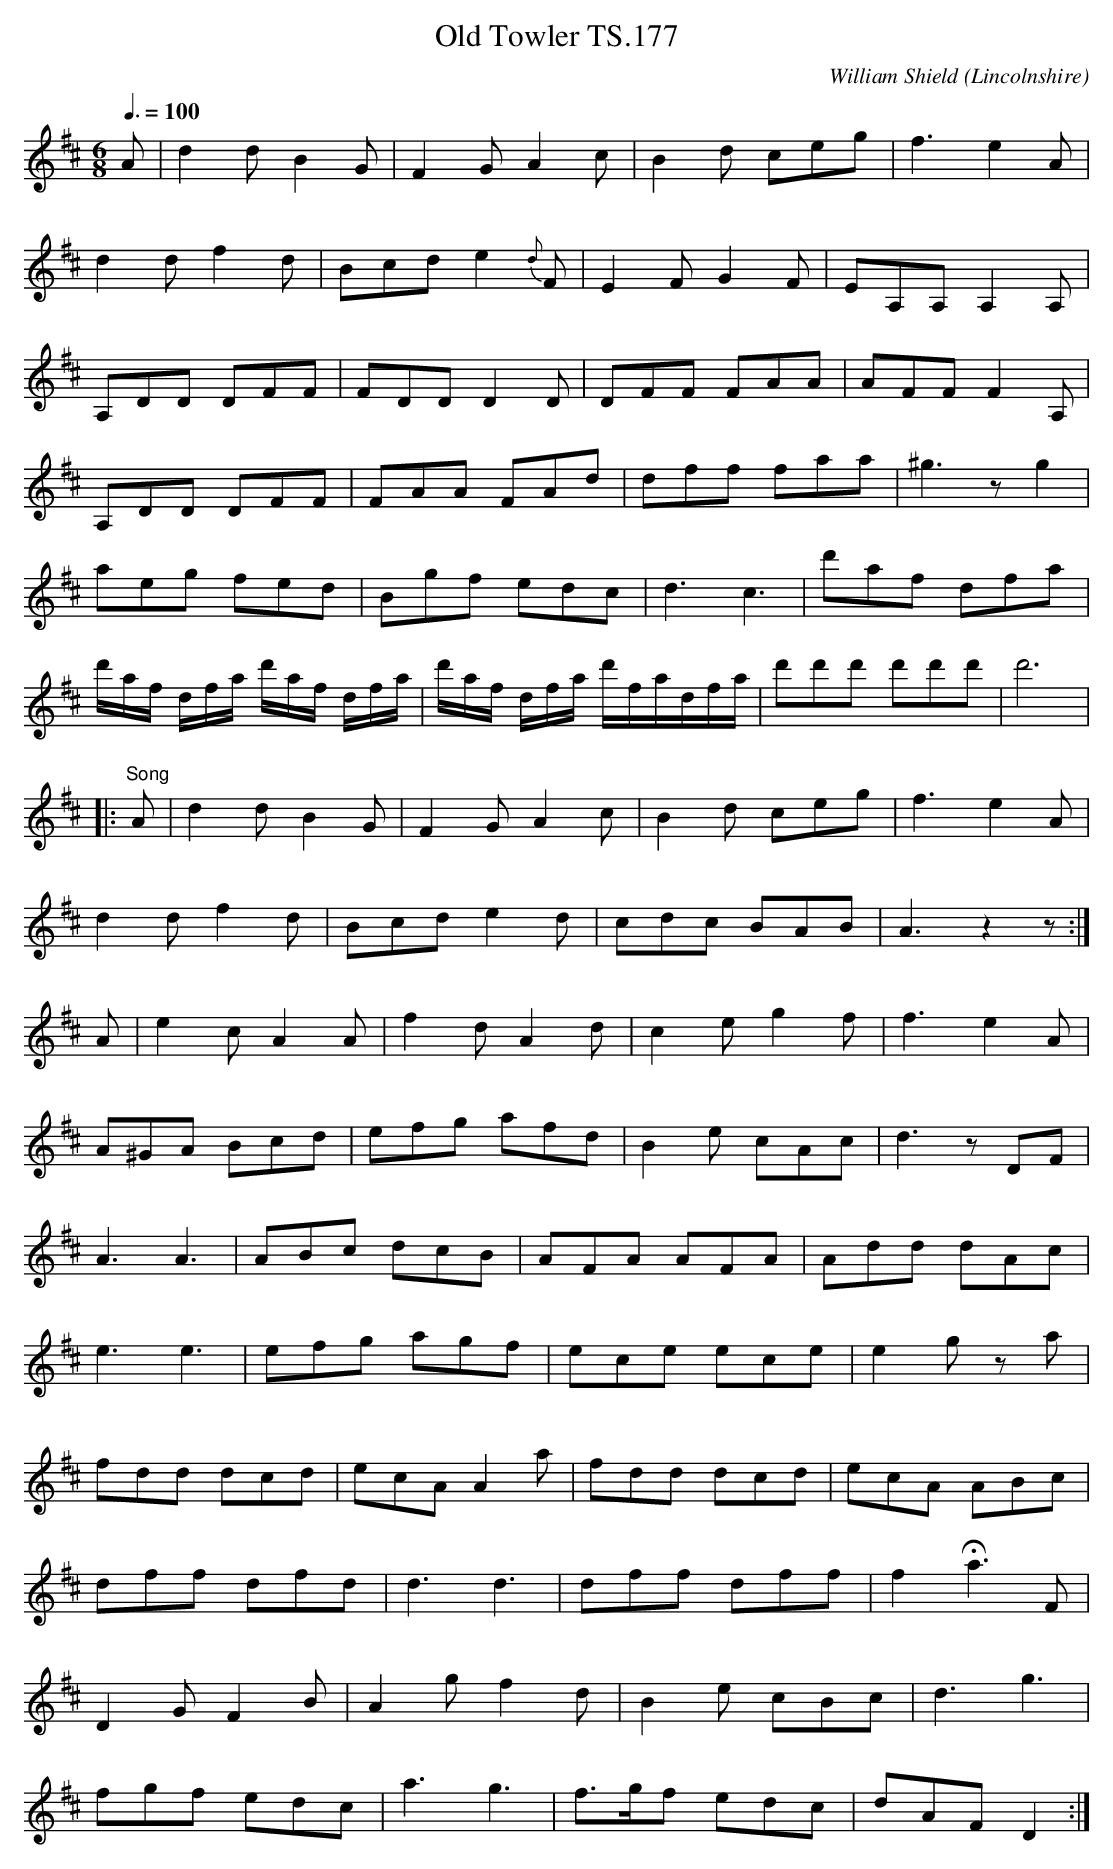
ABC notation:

X:1
T:Old Towler TS.177
C:William Shield
L:1/8
M:6/8
O:Lincolnshire
Q:3/8=100
K:D
A|d2dB2G|F2GA2c|B2d ceg|f3e2A|!
d2df2d|Bcde2{d}F|E2FG2F|EA,A,A,2A,|!
A,DD DFF|FDDD2D|DFF FAA|AFF F2A,|!
A,DD DFF|FAA FAd|dff faa|^g3zg2|!
aeg fed|Bgf edc|d3c3|d'af dfa|!
d'/a/f/ d/f/a/ d'/a/f/ d/f/a/|d'/a/f/ d/f/a/ d'/f/a/d/f/a/|d'd'd' d'd'd'|d'6|!
|:"Song"A|d2d B2G|F2GA2c|B2d ceg|f3e2A|!
d2df2d|Bcd e2d|cdc BAB|A3z2z:|!
A|e2cA2A|f2dA2d|c2eg2f|f3e2A|!
A^GA Bcd|efg afd|B2e cAc|d3zDF|!
A3A3|ABc dcB|AFA AFA|Add dAc|!
e3e3|efg agf|ece ece|e2gz a|!
fdd dcd|ecAA2a|fdd dcd|ecA ABc|!
dff dfd|d3d3|dff dff|f2Ha3 F|!
D2GF2B|A2gf2d|B2e cBc|d3g3|!
fgf edc|a3g3|f>gf edc|dAFD2:|]
